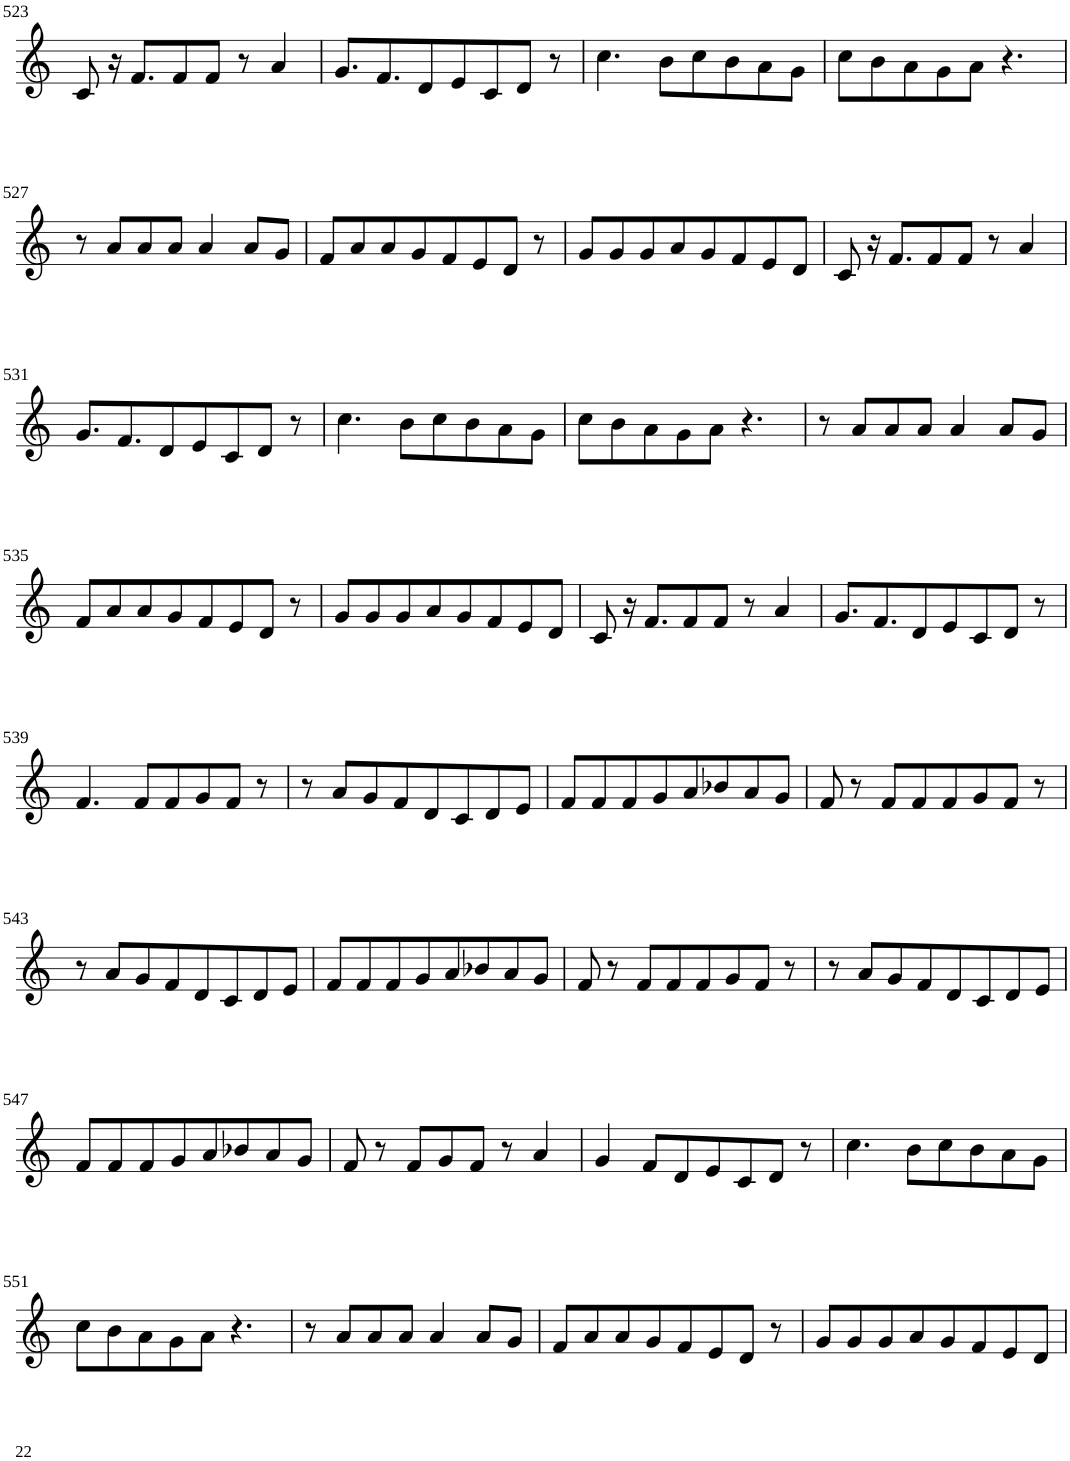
**kern
*part1
*staff1
*I"Violin
!!LO:PB:g=z
*clefG2
*k[]
*M8/8
=523
8c/
16r
8.f/L
8f/
8f/J
8r
4a/
=524
8.g/L
8.f/
8d/
8e/
8c/
8d/J
8r
=525
4.cc\
8b\L
8cc\
8b\
8a\
8g\J
=526
8cc\L
8b\
8a\
8g\
8a\J
4.r
!!LO:LB:g=z
=527
8r
8a/L
8a/
8a/J
4a/
8a/L
8g/J
=528
8f/L
8a/
8a/
8g/
8f/
8e/
8d/J
8r
=529
8g/L
8g/
8g/
8a/
8g/
8f/
8e/
8d/J
=530
8c/
16r
8.f/L
8f/
8f/J
8r
4a/
!!LO:LB:g=z
=531
8.g/L
8.f/
8d/
8e/
8c/
8d/J
8r
=532
4.cc\
8b\L
8cc\
8b\
8a\
8g\J
=533
8cc\L
8b\
8a\
8g\
8a\J
4.r
=534
8r
8a/L
8a/
8a/J
4a/
8a/L
8g/J
!!LO:LB:g=z
=535
8f/L
8a/
8a/
8g/
8f/
8e/
8d/J
8r
=536
8g/L
8g/
8g/
8a/
8g/
8f/
8e/
8d/J
=537
8c/
16r
8.f/L
8f/
8f/J
8r
4a/
=538
8.g/L
8.f/
8d/
8e/
8c/
8d/J
8r
!!LO:LB:g=z
=539
4.f/
8f/L
8f/
8g/
8f/J
8r
=540
8r
8a/L
8g/
8f/
8d/
8c/
8d/
8e/J
=541
8f/L
8f/
8f/
8g/
8a/
8b-X/
8a/
8g/J
=542
8f/
8r
8f/L
8f/
8f/
8g/
8f/J
8r
!!LO:LB:g=z
=543
8r
8a/L
8g/
8f/
8d/
8c/
8d/
8e/J
=544
8f/L
8f/
8f/
8g/
8a/
8b-X/
8a/
8g/J
=545
8f/
8r
8f/L
8f/
8f/
8g/
8f/J
8r
=546
8r
8a/L
8g/
8f/
8d/
8c/
8d/
8e/J
!!LO:LB:g=z
=547
8f/L
8f/
8f/
8g/
8a/
8b-X/
8a/
8g/J
=548
8f/
8r
8f/L
8g/
8f/J
8r
4a/
=549
4g/
8f/L
8d/
8e/
8c/
8d/J
8r
=550
4.cc\
8b\L
8cc\
8b\
8a\
8g\J
!!LO:LB:g=z
=551
8cc\L
8b\
8a\
8g\
8a\J
4.r
=552
8r
8a/L
8a/
8a/J
4a/
8a/L
8g/J
=553
8f/L
8a/
8a/
8g/
8f/
8e/
8d/J
8r
=554
8g/L
8g/
8g/
8a/
8g/
8f/
8e/
8d/J
=
*-
